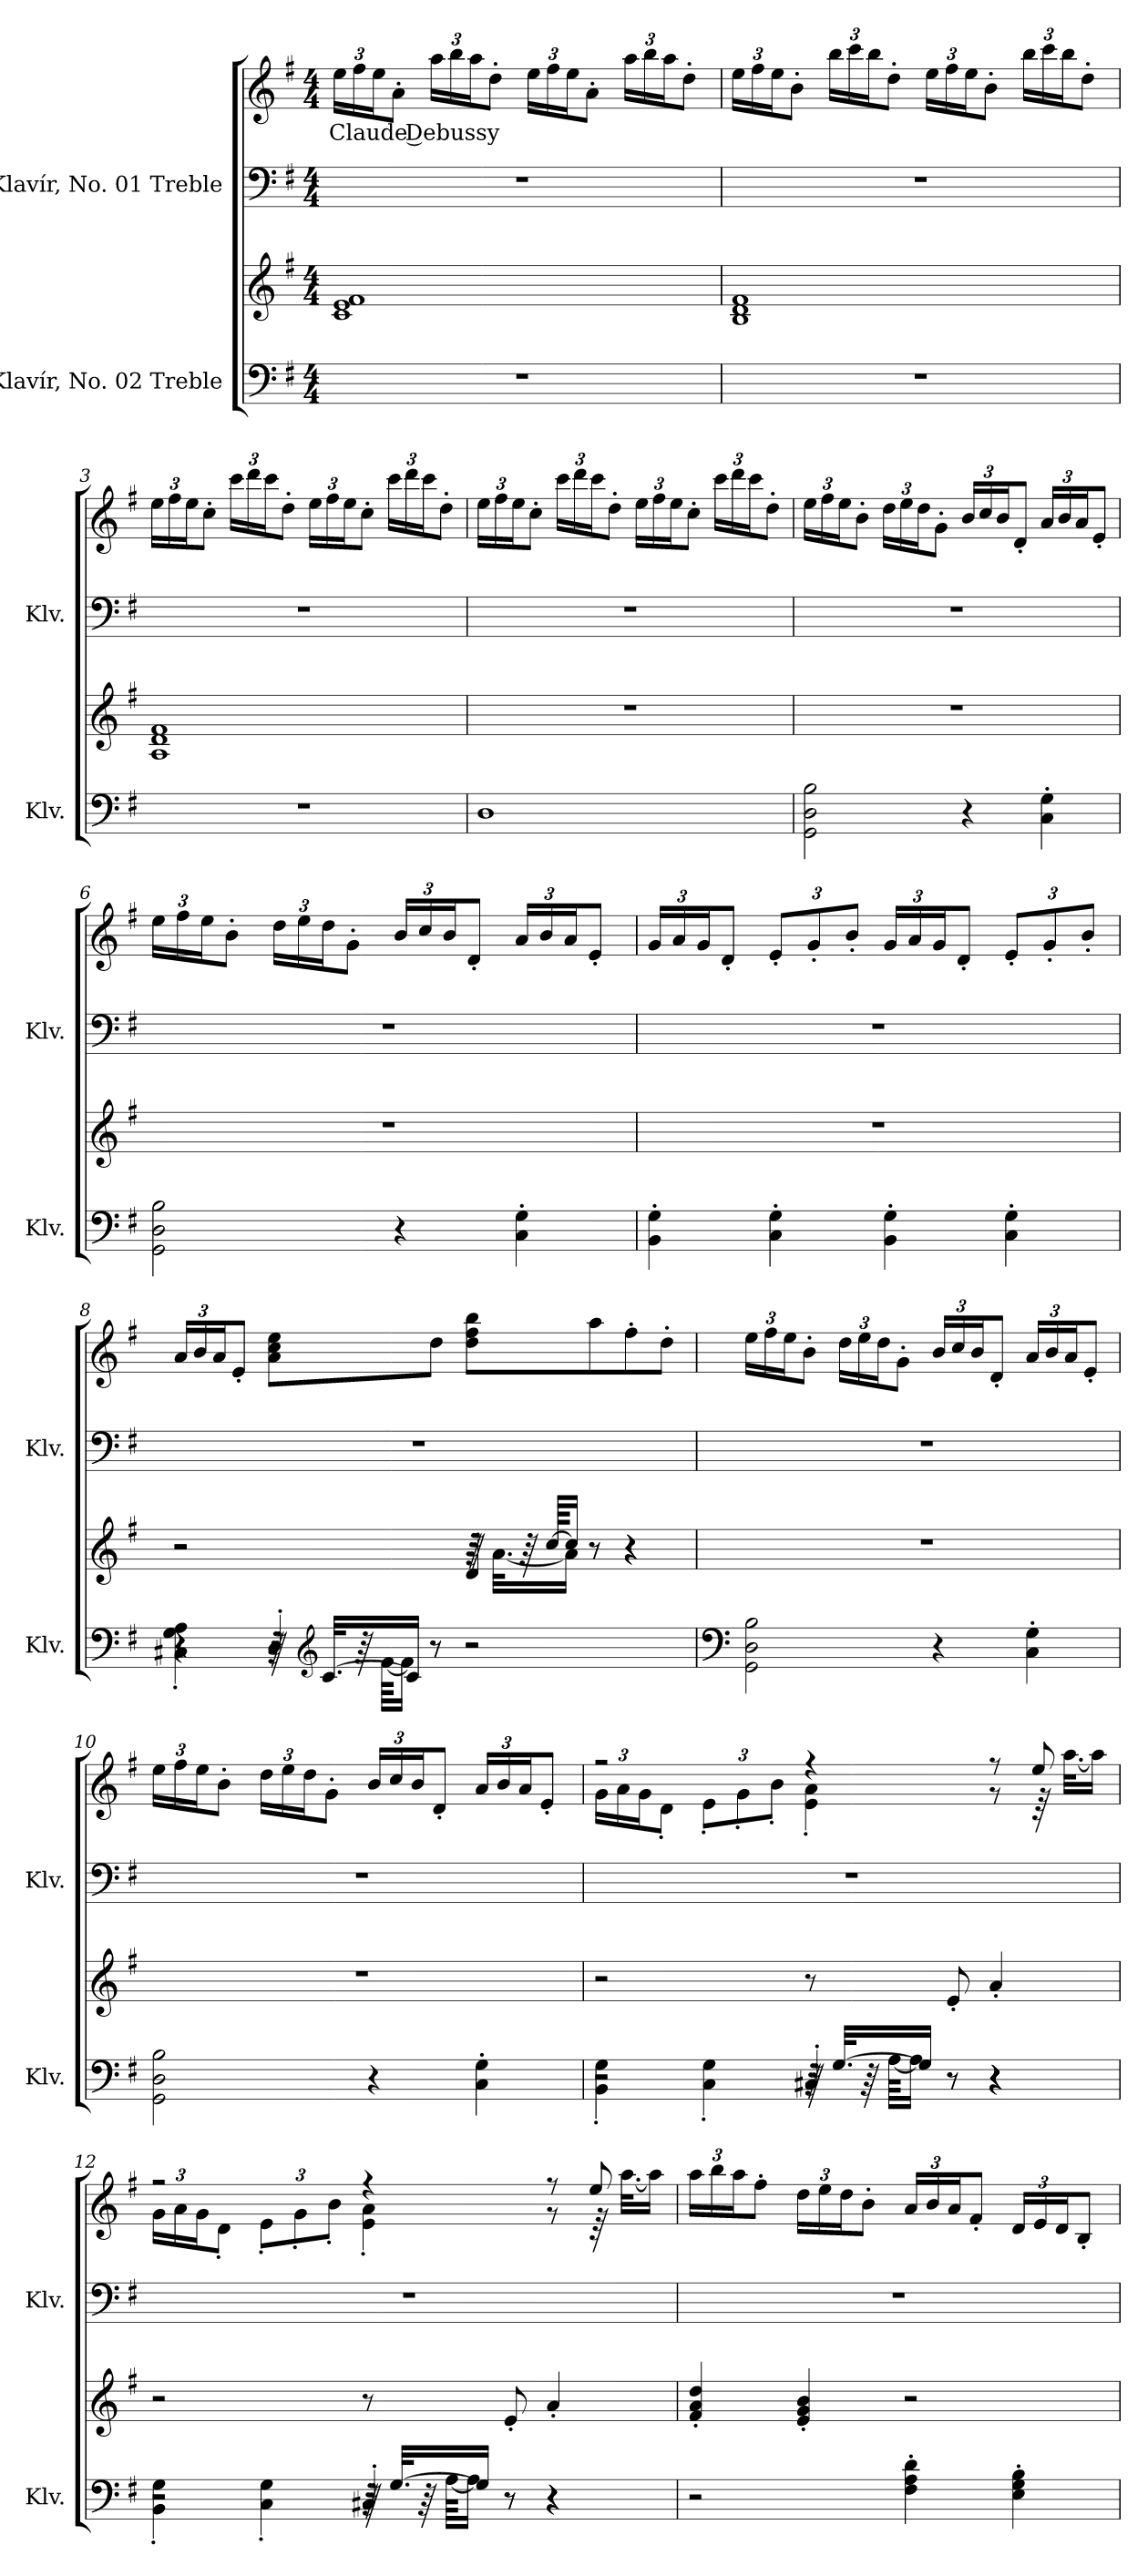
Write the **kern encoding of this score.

**kern	**kern	**kern	**kern	**text
*part2	*part2	*part1	*part1	*part1
*staff4	*staff3	*staff2	*staff1	*staff1
*I"Klavír, No. 02 Treble	*	*I"Klavír, No. 01 Treble	*	*
*I'Klv.	*	*I'Klv.	*	*
*clefF4	*clefG2	*clefF4	*clefG2	*
*k[f#]	*k[f#]	*k[f#]	*k[f#]	*
*M4/4	*M4/4	*M4/4	*M4/4	*
*MM112	*MM112	*MM112	*MM112	*
*	*	*	*Xbrackettup	*
=1	=1	=1	=1	=1
!	!	!	!	!LO:LY:b
1r	1c 1e 1f#	1r	24ee\LL	Claude Debussy
.	.	.	24ff#\	.
.	.	.	24ee\J	.
.	.	.	8a'\J	.
.	.	.	24aa\LL	.
.	.	.	24bb\	.
.	.	.	24aa\J	.
.	.	.	8dd'\J	.
.	.	.	24ee\LL	.
.	.	.	24ff#\	.
.	.	.	24ee\J	.
.	.	.	8a'\J	.
.	.	.	24aa\LL	.
.	.	.	24bb\	.
.	.	.	24aa\J	.
.	.	.	8dd'\J	.
!!LO:LB:g=z
=2	=2	=2	=2	=2
1r	1B 1d 1f#	1r	24ee\LL	.
.	.	.	24ff#\	.
.	.	.	24ee\J	.
.	.	.	8b'\J	.
.	.	.	24bb\LL	.
.	.	.	24ccc\	.
.	.	.	24bb\J	.
.	.	.	8dd'\J	.
.	.	.	24ee\LL	.
.	.	.	24ff#\	.
.	.	.	24ee\J	.
.	.	.	8b'\J	.
.	.	.	24bb\LL	.
.	.	.	24ccc\	.
.	.	.	24bb\J	.
.	.	.	8dd'\J	.
=3	=3	=3	=3	=3
1r	1A 1d 1f#	1r	24ee\LL	.
.	.	.	24ff#\	.
.	.	.	24ee\J	.
.	.	.	8cc'\J	.
.	.	.	24ccc\LL	.
.	.	.	24ddd\	.
.	.	.	24ccc\J	.
.	.	.	8dd'\J	.
.	.	.	24ee\LL	.
.	.	.	24ff#\	.
.	.	.	24ee\J	.
.	.	.	8cc'\J	.
.	.	.	24ccc\LL	.
.	.	.	24ddd\	.
.	.	.	24ccc\J	.
.	.	.	8dd'\J	.
!!LO:LB:g=z
=4	=4	=4	=4	=4
1D	1r	1r	24ee\LL	.
.	.	.	24ff#\	.
.	.	.	24ee\J	.
.	.	.	8cc'\J	.
.	.	.	24ccc\LL	.
.	.	.	24ddd\	.
.	.	.	24ccc\J	.
*	*	*	*MM107	*
.	.	.	8dd'\J	.
.	.	.	24ee\LL	.
.	.	.	24ff#\	.
.	.	.	24ee\J	.
*	*	*	*MM104	*
.	.	.	8cc'\J	.
.	.	.	24ccc\LL	.
.	.	.	24ddd\	.
.	.	.	24ccc\J	.
.	.	.	8dd'\J	.
=5	=5	=5	=5	=5
*	*	*	*MM112	*
2GG\ 2D\ 2B\	1r	1r	24ee\LL	.
.	.	.	24ff#\	.
.	.	.	24ee\J	.
.	.	.	8b'\J	.
.	.	.	24dd\LL	.
.	.	.	24ee\	.
.	.	.	24dd\J	.
.	.	.	8g'\J	.
4r	.	.	24b/LL	.
.	.	.	24cc/	.
.	.	.	24b/J	.
.	.	.	8d'/J	.
4C\' 4G\'	.	.	24a/LL	.
.	.	.	24b/	.
.	.	.	24a/J	.
.	.	.	8e'/J	.
!!LO:PB:g=z
=6	=6	=6	=6	=6
2GG\ 2D\ 2B\	1r	1r	24ee\LL	.
.	.	.	24ff#\	.
.	.	.	24ee\J	.
.	.	.	8b'\J	.
.	.	.	24dd\LL	.
.	.	.	24ee\	.
.	.	.	24dd\J	.
.	.	.	8g'\J	.
4r	.	.	24b/LL	.
.	.	.	24cc/	.
.	.	.	24b/J	.
.	.	.	8d'/J	.
4C\' 4G\'	.	.	24a/LL	.
.	.	.	24b/	.
.	.	.	24a/J	.
.	.	.	8e'/J	.
=7	=7	=7	=7	=7
4BB\' 4G\'	1r	1r	24g/LL	.
.	.	.	24a/	.
.	.	.	24g/J	.
.	.	.	8d'/J	.
4C\' 4G\'	.	.	12e'/L	.
.	.	.	12g'/	.
.	.	.	12b'/J	.
4BB\' 4G\'	.	.	24g/LL	.
.	.	.	24a/	.
.	.	.	24g/J	.
.	.	.	8d'/J	.
4C\' 4G\'	.	.	12e'/L	.
.	.	.	12g'/	.
.	.	.	12b'/J	.
!!LO:LB:g=z
=8	=8	=8	=8	=8
*^	*^	*	*	*
*	*^	*	*^	*	*	*
4r	4C#X\' 4G\' 4A\'	4r	2r	2r	2r	1r	24a/LL	.
.	.	.	.	.	.	.	24b/	.
.	.	.	.	.	.	.	24a/J	.
.	.	.	.	.	.	.	8e'/J	.
64r	32r	4D'/	.	.	.	.	8a\ 8cc\ 8ee\L	.
*clefG2	*	*	*	*	*	*	*	*
[32.c/KLL	.	.	.	.	.	.	.	.
.	64r	.	.	.	.	.	.	.
.	[64f#\KKLL	.	.	.	.	.	.	.
16c/JJ]	16f#\JJ]	.	.	.	.	.	.	.
8r	8r	.	.	.	.	.	8dd\J	.
2r	2r	2r	32r	64r	4d'/	.	8dd\ 8ff#\ 8bb\L	.
.	.	.	.	[32.a\KLL	.	.	.	.
.	.	.	64r	.	.	.	.	.
.	.	.	[64cc/KKLL	.	.	.	.	.
.	.	.	16cc/JJ]	16a\JJ]	.	.	.	.
.	.	.	8r	8r	.	.	8aa\	.
.	.	.	4r	4r	4r	.	8ff#'\	.
.	.	.	.	.	.	.	8dd'\J	.
*v	*v	*v	*	*	*	*	*	*
*	*v	*v	*v	*	*	*
=9	=9	=9	=9	=9
*clefF4	*	*	*	*
2GG\ 2D\ 2B\	1r	1r	24ee\LL	.
.	.	.	24ff#\	.
.	.	.	24ee\J	.
.	.	.	8b'\J	.
.	.	.	24dd\LL	.
.	.	.	24ee\	.
.	.	.	24dd\J	.
.	.	.	8g'\J	.
4r	.	.	24b/LL	.
.	.	.	24cc/	.
.	.	.	24b/J	.
.	.	.	8d'/J	.
4C\' 4G\'	.	.	24a/LL	.
.	.	.	24b/	.
.	.	.	24a/J	.
.	.	.	8e'/J	.
!!LO:LB:g=z
=10	=10	=10	=10	=10
2GG\ 2D\ 2B\	1r	1r	24ee\LL	.
.	.	.	24ff#\	.
.	.	.	24ee\J	.
.	.	.	8b'\J	.
.	.	.	24dd\LL	.
.	.	.	24ee\	.
.	.	.	24dd\J	.
.	.	.	8g'\J	.
4r	.	.	24b/LL	.
.	.	.	24cc/	.
.	.	.	24b/J	.
.	.	.	8d'/J	.
4C\' 4G\'	.	.	24a/LL	.
.	.	.	24b/	.
.	.	.	24a/J	.
.	.	.	8e'/J	.
=11	=11	=11	=11	=11
*^	*	*	*^	*
*	*^	*	*	*	*	*
2r	4BB\' 4G\'	2r	2r	1r	2r	24g\LL	.
.	.	.	.	.	.	24a\	.
.	.	.	.	.	.	24g\J	.
.	.	.	.	.	.	8d'\J	.
.	4C\' 4G\'	.	.	.	.	12e'\L	.
.	.	.	.	.	.	12g'\	.
.	.	.	.	.	.	12b'\J	.
64r	32r	4C#X'/	8r	.	4r	4e\' 4a\'	.
[32.G/KLL	.	.	.	.	.	.	.
.	64r	.	.	.	.	.	.
.	[64A\KKLL	.	.	.	.	.	.
16G/JJ]	16A\JJ]	.	.	.	.	.	.
8r	8r	.	8e'/	.	.	.	.
4r	4r	4r	4a'/	.	8r	8r	.
.	.	.	.	.	8ee/	64r	.
.	.	.	.	.	.	[32.aa\KLL	.
.	.	.	.	.	.	16aa\JJ]	.
!!LO:PB:g=z	!!
=12	=12	=12	=12	=12	=12	=12	=12
2r	4BB\' 4G\'	2r	2r	1r	2r	24g\LL	.
.	.	.	.	.	.	24a\	.
.	.	.	.	.	.	24g\J	.
.	.	.	.	.	.	8d'\J	.
.	4C\' 4G\'	.	.	.	.	12e'\L	.
.	.	.	.	.	.	12g'\	.
.	.	.	.	.	.	12b'\J	.
64r	32r	4C#X'/	8r	.	4r	4e\' 4a\'	.
[32.G/KLL	.	.	.	.	.	.	.
.	64r	.	.	.	.	.	.
.	[64A\KKLL	.	.	.	.	.	.
16G/JJ]	16A\JJ]	.	.	.	.	.	.
8r	8r	.	8e'/	.	.	.	.
4r	4r	4r	4a'/	.	8r	8r	.
.	.	.	.	.	8ee/	64r	.
.	.	.	.	.	.	[32.aa\KLL	.
.	.	.	.	.	.	16aa\JJ]	.
*v	*v	*v	*	*	*v	*v	*
=13	=13	=13	=13	=13
2r	4f#/' 4a/' 4dd/'	1r	24aa\LL	.
.	.	.	24bb\	.
.	.	.	24aa\J	.
.	.	.	8ff#'\J	.
.	4e/' 4g/' 4b/'	.	24dd\LL	.
.	.	.	24ee\	.
.	.	.	24dd\J	.
.	.	.	8b'\J	.
4F#\' 4A\' 4d\'	2r	.	24a/LL	.
.	.	.	24b/	.
.	.	.	24a/J	.
.	.	.	8f#'/J	.
4E\' 4G\' 4B\'	.	.	24d/LL	.
.	.	.	24e/	.
.	.	.	24d/J	.
.	.	.	8B'/J	.
=	=	=	=	=
*-	*-	*-	*-	*-
